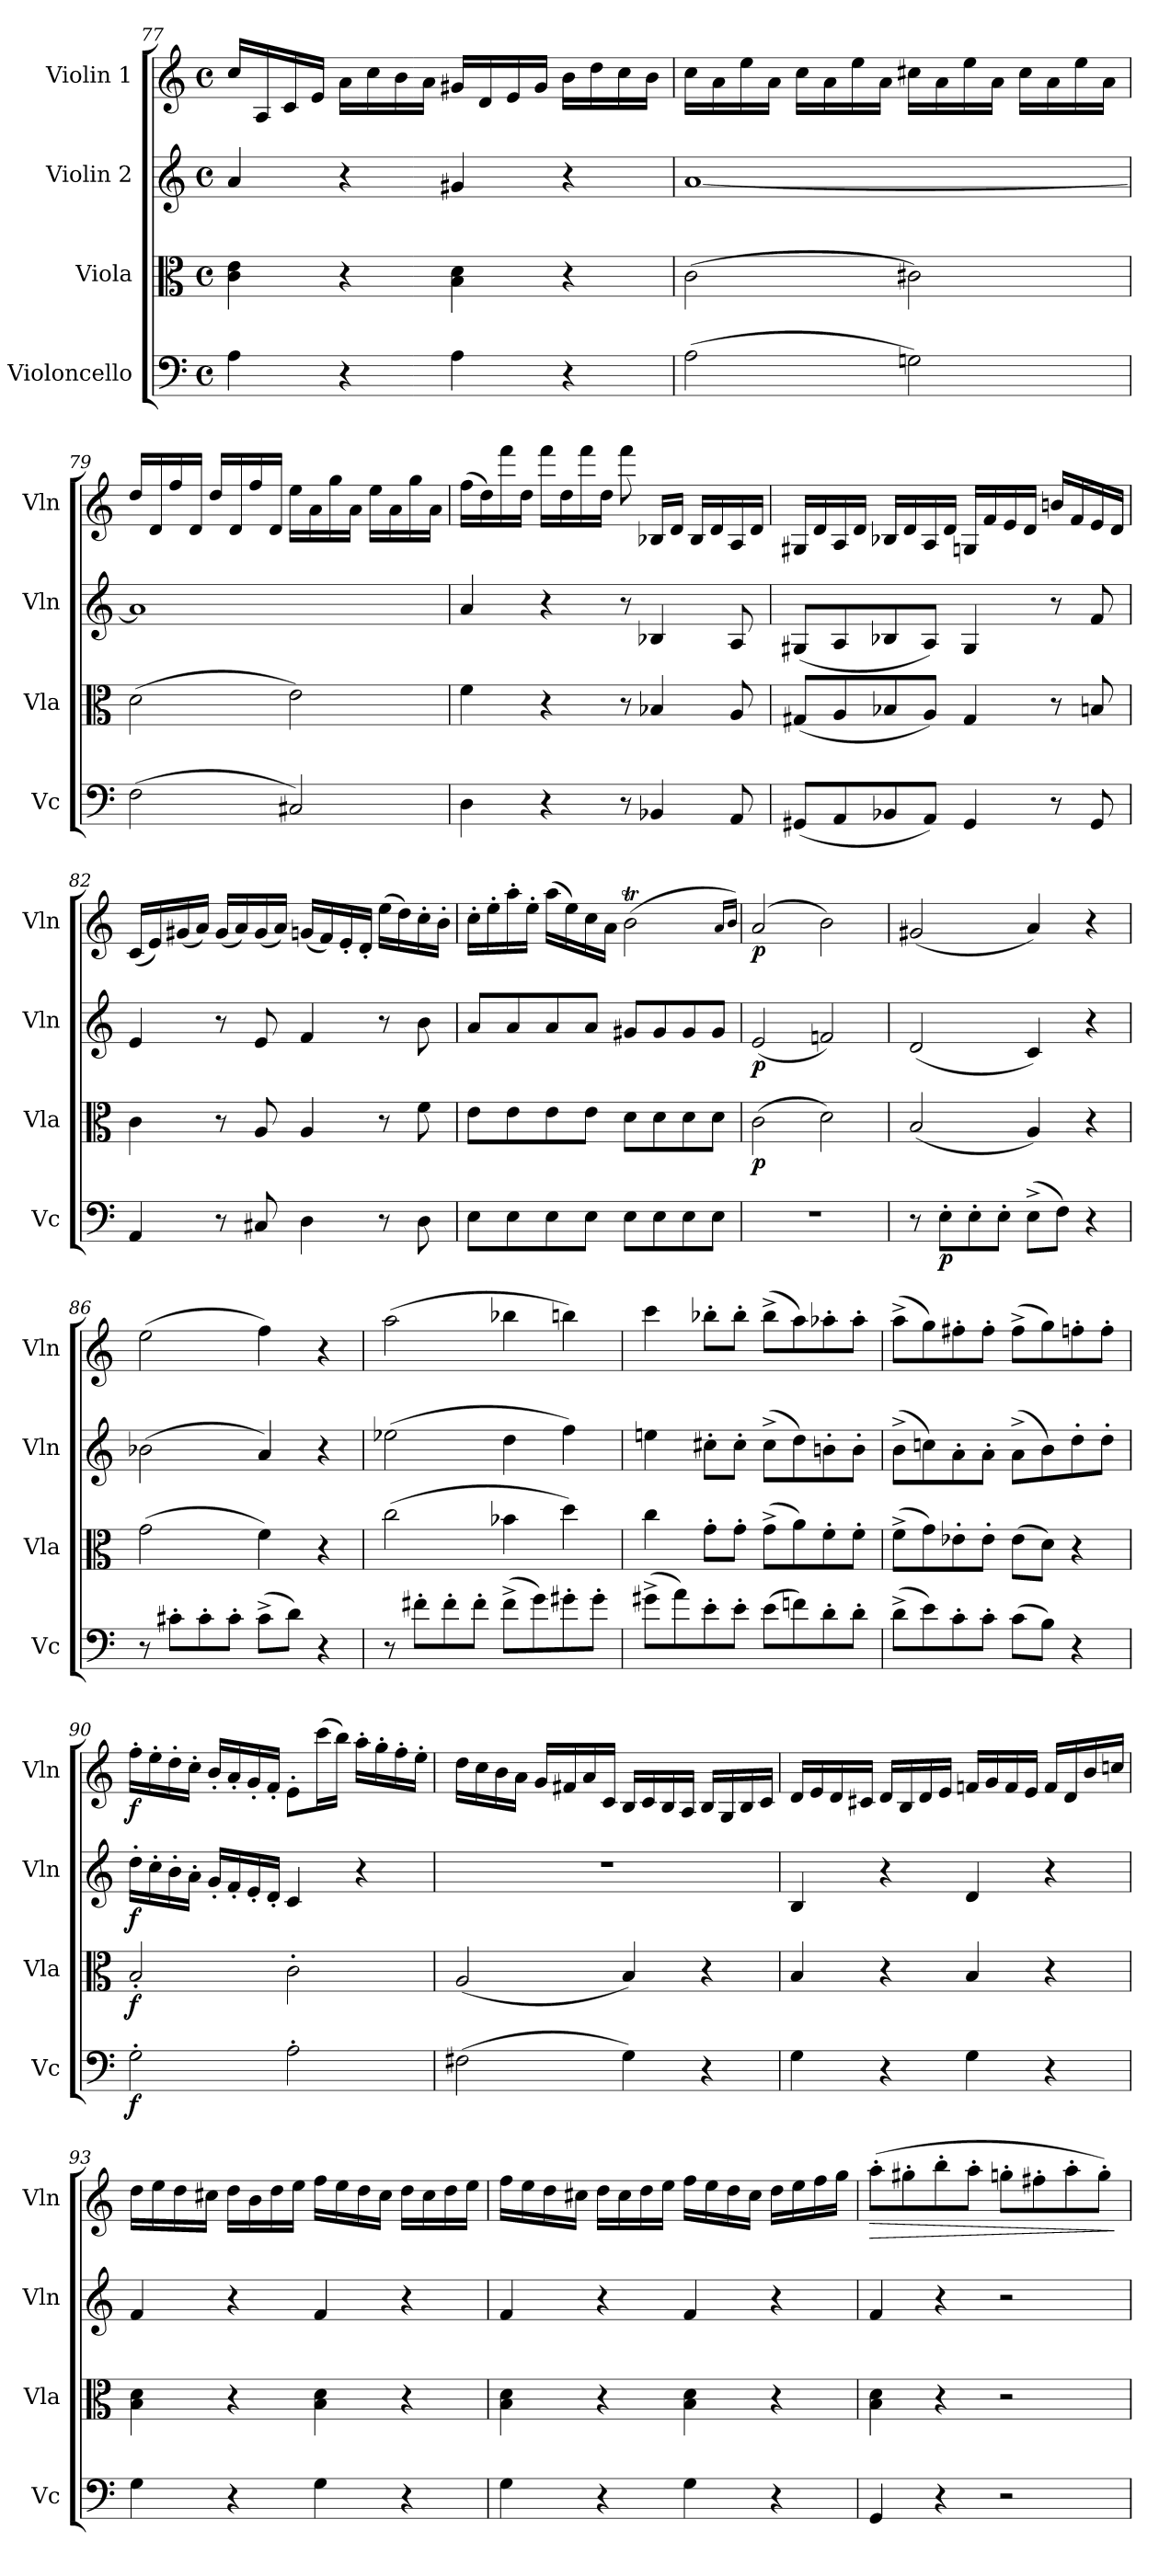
**kern	**dynam	**kern	**dynam	**kern	**dynam	**kern	**dynam
*part4	*part4	*part3	*part3	*part2	*part2	*part1	*part1
*staff4	*staff4	*staff3	*staff3	*staff2	*staff2	*staff1	*staff1
*I"Violoncello	*	*I"Viola	*	*I"Violin 2	*	*I"Violin 1	*
*I'Vc	*	*I'Vla	*	*I'Vln	*	*I'Vln	*
!!LO:LB:g=z
*clefF4	*	*clefC3	*	*clefG2	*	*clefG2	*
*k[]	*	*k[]	*	*k[]	*	*k[]	*
*M4/4	*	*M4/4	*	*M4/4	*	*M4/4	*
*met(c)	*	*met(c)	*	*met(c)	*	*met(c)	*
=77	=77	=77	=77	=77	=77	=77	=77
4A\	.	4c\ 4e\	.	4a/	.	16cc/LL	.
.	.	.	.	.	.	16A/	.
.	.	.	.	.	.	16c/	.
.	.	.	.	.	.	16e/JJ	.
4r	.	4r	.	4r	.	16a\LL	.
.	.	.	.	.	.	16cc\	.
.	.	.	.	.	.	16b\	.
.	.	.	.	.	.	16a\JJ	.
4A\	.	4B\ 4d\	.	4g#X/	.	16g#X/LL	.
.	.	.	.	.	.	16d/	.
.	.	.	.	.	.	16e/	.
.	.	.	.	.	.	16g#/JJ	.
4r	.	4r	.	4r	.	16b\LL	.
.	.	.	.	.	.	16dd\	.
.	.	.	.	.	.	16cc\	.
.	.	.	.	.	.	16b\JJ	.
!!LO:LB:g=z
=78	=78	=78	=78	=78	=78	=78	=78
(2A\	.	(2c\	.	[1a	.	16cc\LL	.
.	.	.	.	.	.	16a\	.
.	.	.	.	.	.	16ee\	.
.	.	.	.	.	.	16a\JJ	.
.	.	.	.	.	.	16cc\LL	.
.	.	.	.	.	.	16a\	.
.	.	.	.	.	.	16ee\	.
.	.	.	.	.	.	16a\JJ	.
2Gn\)	.	2c#X\)	.	.	.	16cc#X\LL	.
.	.	.	.	.	.	16a\	.
.	.	.	.	.	.	16ee\	.
.	.	.	.	.	.	16a\JJ	.
.	.	.	.	.	.	16cc#\LL	.
.	.	.	.	.	.	16a\	.
.	.	.	.	.	.	16ee\	.
.	.	.	.	.	.	16a\JJ	.
=79	=79	=79	=79	=79	=79	=79	=79
(2F\	.	(2d\	.	1a]	.	16dd/LL	.
.	.	.	.	.	.	16d/	.
.	.	.	.	.	.	16ff/	.
.	.	.	.	.	.	16d/JJ	.
.	.	.	.	.	.	16dd/LL	.
.	.	.	.	.	.	16d/	.
.	.	.	.	.	.	16ff/	.
.	.	.	.	.	.	16d/JJ	.
2C#X/)	.	2e\)	.	.	.	16ee\LL	.
.	.	.	.	.	.	16a\	.
.	.	.	.	.	.	16gg\	.
.	.	.	.	.	.	16a\JJ	.
.	.	.	.	.	.	16ee\LL	.
.	.	.	.	.	.	16a\	.
.	.	.	.	.	.	16gg\	.
.	.	.	.	.	.	16a\JJ	.
!!LO:PB:g=z
=80	=80	=80	=80	=80	=80	=80	=80
4D\	.	4f\	.	4a/	.	(16ff\LL	.
.	.	.	.	.	.	16dd\)	.
.	.	.	.	.	.	16fff\	.
.	.	.	.	.	.	16dd\JJ	.
4r	.	4r	.	4r	.	16fff\LL	.
.	.	.	.	.	.	16dd\	.
.	.	.	.	.	.	16fff\	.
.	.	.	.	.	.	16dd\JJ	.
8r	.	8r	.	8r	.	8fff\	.
4BB-X/	.	4B-X/	.	4B-X/	.	16B-X/LL	.
.	.	.	.	.	.	16d/JJ	.
.	.	.	.	.	.	16B-/LL	.
.	.	.	.	.	.	16d/	.
8AA/	.	8A/	.	8A/	.	16A/	.
.	.	.	.	.	.	16d/JJ	.
!!LO:LB:g=z
=81	=81	=81	=81	=81	=81	=81	=81
(8GG#X/L	.	(8G#X/L	.	(8G#X/L	.	16G#X/LL	.
.	.	.	.	.	.	16d/	.
8AA/	.	8A/	.	8A/	.	16A/	.
.	.	.	.	.	.	16d/JJ	.
8BB-X/	.	8B-X/	.	8B-X/	.	16B-X/LL	.
.	.	.	.	.	.	16d/	.
8AA/J)	.	8A/J)	.	8A/J)	.	16A/	.
.	.	.	.	.	.	16d/JJ	.
4GG#/	.	4G#/	.	4G#/	.	16Gn/LL	.
.	.	.	.	.	.	16f/	.
.	.	.	.	.	.	16e/	.
.	.	.	.	.	.	16d/JJ	.
8r	.	8r	.	8r	.	16bn/LL	.
.	.	.	.	.	.	16f/	.
8GG#/	.	8Bn/	.	8f/	.	16e/	.
.	.	.	.	.	.	16d/JJ	.
=82	=82	=82	=82	=82	=82	=82	=82
4AA/	.	4c\	.	4e/	.	(16c/LL	.
.	.	.	.	.	.	16e/)	.
.	.	.	.	.	.	(16g#X/	.
.	.	.	.	.	.	16a/JJ)	.
8r	.	8r	.	8r	.	(16g#/LL	.
.	.	.	.	.	.	16a/)	.
8C#X/	.	8A/	.	8e/	.	(16g#/	.
.	.	.	.	.	.	16a/JJ)	.
4D\	.	4A/	.	4f/	.	(16gn/LL	.
.	.	.	.	.	.	16f/)	.
.	.	.	.	.	.	16e'/	.
.	.	.	.	.	.	16d'/JJ	.
8r	.	8r	.	8r	.	(16ee\LL	.
.	.	.	.	.	.	16dd\)	.
8D\	.	8f\	.	8b\	.	16cc'\	.
.	.	.	.	.	.	16b'\JJ	.
!!LO:LB:g=z
=83	=83	=83	=83	=83	=83	=83	=83
8E\L	.	8e\L	.	8a/L	.	16cc'\LL	.
.	.	.	.	.	.	16ee'\	.
8E\	.	8e\	.	8a/	.	16aa'\	.
.	.	.	.	.	.	16ee'\JJ	.
8E\	.	8e\	.	8a/	.	(16aa\LL	.
.	.	.	.	.	.	16ee\)	.
8E\J	.	8e\J	.	8a/J	.	16cc\	.
.	.	.	.	.	.	16a\JJ	.
8E\L	.	8d\L	.	8g#X/L	.	(<2bt\	.
8E\	.	8d\	.	8g#/	.	.	.
8E\	.	8d\	.	8g#/	.	.	.
8E\J	.	8d\J	.	8g#/J	.	.	.
.	.	.	.	.	.	16qa/LL	.
.	.	.	.	.	.	16qb/JJ)	.
!!LO:LB:g=z
=84	=84	=84	=84	=84	=84	=84	=84
!	!	!	!LO:DY:b	!	!LO:DY:b	!	!LO:DY:b
1r	.	(2c\	p	(2e/	p	(2a/	p
.	.	2d\)	.	2fn/)	.	2b\)	.
=85	=85	=85	=85	=85	=85	=85	=85
8r	.	(2B/	.	(2d/	.	(2g#X/	.
!	!LO:DY:b	!	!	!	!	!	!
8E'\L	p	.	.	.	.	.	.
8E'\	.	.	.	.	.	.	.
8E'\J	.	.	.	.	.	.	.
(8E^\L	.	4A/)	.	4c/)	.	4a/)	.
8F\J)	.	.	.	.	.	.	.
4r	.	4r	.	4r	.	4r	.
=86	=86	=86	=86	=86	=86	=86	=86
8r	.	(2g\	.	(2b-X\	.	(2ee\	.
8c#X'\L	.	.	.	.	.	.	.
8c#'\	.	.	.	.	.	.	.
8c#'\J	.	.	.	.	.	.	.
(8c#^\L	.	4f\)	.	4a/)	.	4ff\)	.
8d\J)	.	.	.	.	.	.	.
4r	.	4r	.	4r	.	4r	.
=87	=87	=87	=87	=87	=87	=87	=87
8r	.	(2cc\	.	(2ee-X\	.	(2aa\	.
8f#X'\L	.	.	.	.	.	.	.
8f#'\	.	.	.	.	.	.	.
8f#'\J	.	.	.	.	.	.	.
(8f#^\L	.	4b-X\	.	4dd\	.	4bb-X\	.
8g\)	.	.	.	.	.	.	.
8g#X'\	.	4dd\)	.	4ff\)	.	4bbn\)	.
8g#'\J	.	.	.	.	.	.	.
=88	=88	=88	=88	=88	=88	=88	=88
(8g#X^\L	.	4cc\	.	4een\	.	4ccc\	.
8a\)	.	.	.	.	.	.	.
8e'\	.	8g'\L	.	8cc#X'\L	.	8bb-X'\L	.
8e'\J	.	8g'\J	.	8cc#'\J	.	8bb-'\J	.
(8e\L	.	(8g^\L	.	(8cc#^\L	.	(8bb-^\L	.
8fn\)	.	8a\)	.	8dd\)	.	8aa\)	.
8d'\	.	8f'\	.	8bn'\	.	8aa-X'\	.
8d'\J	.	8f'\J	.	8b'\J	.	8aa-'\J	.
!!LO:LB:g=z
=89	=89	=89	=89	=89	=89	=89	=89
(8d^\L	.	(8f^\L	.	(8b^\L	.	(8aa^\L	.
8e\)	.	8g\)	.	8ccn\)	.	8gg\)	.
8c'\	.	8e-X'\	.	8a'\	.	8ff#X'\	.
8c'\J	.	8e-'\J	.	8a'\J	.	8ff#'\J	.
(8c\L	.	(8e-\L	.	(8a^\L	.	(8ff#^\L	.
8B\J)	.	8d\J)	.	8b\)	.	8gg\)	.
4r	.	4r	.	8dd'\	.	8ffn'\	.
.	.	.	.	8dd'\J	.	8ff'\J	.
=90	=90	=90	=90	=90	=90	=90	=90
!	!LO:DY:b	!	!LO:DY:b	!	!LO:DY:b	!	!LO:DY:b
2G'\	f	2B'/	f	16dd'\LL	f	16ff'\LL	f
.	.	.	.	16cc'\	.	16ee'\	.
.	.	.	.	16b'\	.	16dd'\	.
.	.	.	.	16a'\JJ	.	16cc'\JJ	.
.	.	.	.	16g'/LL	.	16b'/LL	.
.	.	.	.	16f'/	.	16a'/	.
.	.	.	.	16e'/	.	16g'/	.
.	.	.	.	16d'/JJ	.	16f'/JJ	.
2A'\	.	2c'\	.	4c/	.	8e'\L	.
.	.	.	.	.	.	(16ccc\L	.
.	.	.	.	.	.	16bb\JJ)	.
.	.	.	.	4r	.	16aa'\LL	.
.	.	.	.	.	.	16gg'\	.
.	.	.	.	.	.	16ff'\	.
.	.	.	.	.	.	16ee'\JJ	.
=91	=91	=91	=91	=91	=91	=91	=91
(2F#X\	.	(2A/	.	1r	.	16dd\LL	.
.	.	.	.	.	.	16cc\	.
.	.	.	.	.	.	16b\	.
.	.	.	.	.	.	16a\JJ	.
.	.	.	.	.	.	16g/LL	.
.	.	.	.	.	.	16f#X/	.
.	.	.	.	.	.	16a/	.
.	.	.	.	.	.	16c/JJ	.
4G\)	.	4B/)	.	.	.	16B/LL	.
.	.	.	.	.	.	16c/	.
.	.	.	.	.	.	16B/	.
.	.	.	.	.	.	16A/JJ	.
4r	.	4r	.	.	.	16B/LL	.
.	.	.	.	.	.	16G/	.
.	.	.	.	.	.	16B/	.
.	.	.	.	.	.	16c/JJ	.
!!LO:PB:g=z
=92	=92	=92	=92	=92	=92	=92	=92
4G\	.	4B/	.	4B/	.	16d/LL	.
.	.	.	.	.	.	16e/	.
.	.	.	.	.	.	16d/	.
.	.	.	.	.	.	16c#X/JJ	.
4r	.	4r	.	4r	.	16d/LL	.
.	.	.	.	.	.	16B/	.
.	.	.	.	.	.	16d/	.
.	.	.	.	.	.	16e/JJ	.
4G\	.	4B/	.	4d/	.	16fn/LL	.
.	.	.	.	.	.	16g/	.
.	.	.	.	.	.	16f/	.
.	.	.	.	.	.	16e/JJ	.
4r	.	4r	.	4r	.	16f/LL	.
.	.	.	.	.	.	16d/	.
.	.	.	.	.	.	16b/	.
.	.	.	.	.	.	16ccn/JJ	.
=93	=93	=93	=93	=93	=93	=93	=93
4G\	.	4B\ 4d\	.	4f/	.	16dd\LL	.
.	.	.	.	.	.	16ee\	.
.	.	.	.	.	.	16dd\	.
.	.	.	.	.	.	16cc#X\JJ	.
4r	.	4r	.	4r	.	16dd\LL	.
.	.	.	.	.	.	16b\	.
.	.	.	.	.	.	16dd\	.
.	.	.	.	.	.	16ee\JJ	.
4G\	.	4B\ 4d\	.	4f/	.	16ff\LL	.
.	.	.	.	.	.	16ee\	.
.	.	.	.	.	.	16dd\	.
.	.	.	.	.	.	16cc#\JJ	.
4r	.	4r	.	4r	.	16dd\LL	.
.	.	.	.	.	.	16cc#\	.
.	.	.	.	.	.	16dd\	.
.	.	.	.	.	.	16ee\JJ	.
!!LO:LB:g=z
=94	=94	=94	=94	=94	=94	=94	=94
4G\	.	4B\ 4d\	.	4f/	.	16ff\LL	.
.	.	.	.	.	.	16ee\	.
.	.	.	.	.	.	16dd\	.
.	.	.	.	.	.	16cc#X\JJ	.
4r	.	4r	.	4r	.	16dd\LL	.
.	.	.	.	.	.	16cc#\	.
.	.	.	.	.	.	16dd\	.
.	.	.	.	.	.	16ee\JJ	.
4G\	.	4B\ 4d\	.	4f/	.	16ff\LL	.
.	.	.	.	.	.	16ee\	.
.	.	.	.	.	.	16dd\	.
.	.	.	.	.	.	16cc#\JJ	.
4r	.	4r	.	4r	.	16dd\LL	.
.	.	.	.	.	.	16ee\	.
.	.	.	.	.	.	16ff\	.
.	.	.	.	.	.	16gg\JJ	.
!!LO:LB:g=z
=95	=95	=95	=95	=95	=95	=95	=95
!	!	!	!	!	!	!	!LO:HP:b
4GG/	.	4B\ 4d\	.	4f/	.	(8aa'\L	>
.	.	.	.	.	.	8gg#X'\	.
4r	.	4r	.	4r	.	8bb'\	.
.	.	.	.	.	.	8aa'\J	.
2r	.	2r	.	2r	.	8ggn'\L	.
.	.	.	.	.	.	8ff#X'\	.
.	.	.	.	.	.	8aa'\	.
.	.	.	.	.	.	8gg'\J)	.
.	.	.	.	.	.	.	]
=	=	=	=	=	=	=	=
*-	*-	*-	*-	*-	*-	*-	*-
